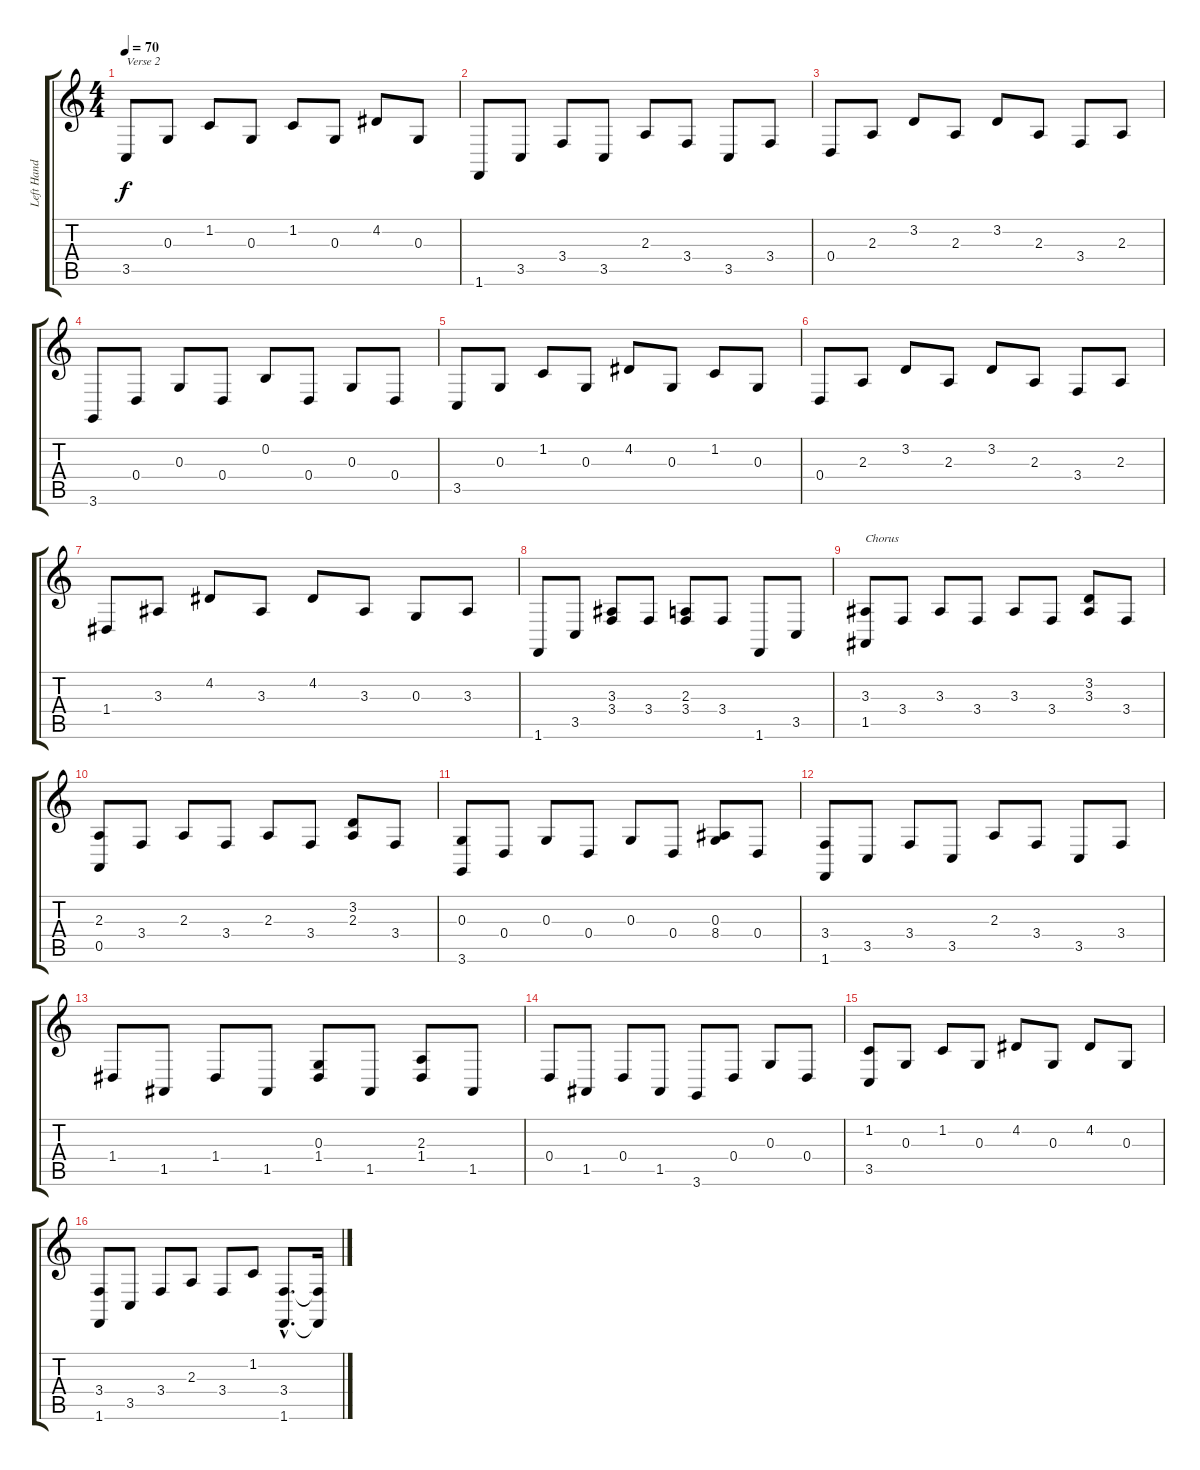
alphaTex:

\track ("Left Hand" "Left Hand") {instrument acousticgrandpiano}
\staff {score tabs}
\tuning (E4 B3 G3 D3 A2 E2) {hide}
\ts (4 4)
\tempo 70
\clef g2
\ks c
3.5.8{txt "Verse 2" dy f} 0.3.8 1.2.8 0.3.8 1.2.8 0.3.8 4.2.8 0.3.8 |
1.6.8 3.5.8 3.4.8 3.5.8 2.3.8 3.4.8 3.5.8 3.4.8 |
0.4.8 2.3.8 3.2.8 2.3.8 3.2.8 2.3.8 3.4.8 2.3.8 |
3.6.8 0.4.8 0.3.8 0.4.8 0.2.8 0.4.8 0.3.8 0.4.8 |
3.5.8 0.3.8 1.2.8 0.3.8 4.2.8 0.3.8 1.2.8 0.3.8 |
0.4.8 2.3.8 3.2.8 2.3.8 3.2.8 2.3.8 3.4.8 2.3.8 |
1.4.8 3.3.8 4.2.8 3.3.8 4.2.8 3.3.8 0.3.8 3.3.8 |
1.6.8 3.5.8 (3.3 3.4).8 3.4.8 (2.3 3.4).8 3.4.8 1.6.8 3.5.8 |
(3.3 1.5).8{txt "Chorus"} 3.4.8 3.3.8 3.4.8 3.3.8 3.4.8 (3.2 3.3).8 3.4.8 |
(2.3 0.5).8 3.4.8 2.3.8 3.4.8 2.3.8 3.4.8 (3.2 2.3).8 3.4.8 |
(0.3 3.6).8 0.4.8 0.3.8 0.4.8 0.3.8 0.4.8 (0.3 8.4).8 0.4.8 |
(3.4 1.6).8 3.5.8 3.4.8 3.5.8 2.3.8 3.4.8 3.5.8 3.4.8 |
1.4.8 1.5.8 1.4.8 1.5.8 (0.3 1.4).8 1.5.8 (2.3 1.4).8 1.5.8 |
0.4.8 1.5.8 0.4.8 1.5.8 3.6.8 0.4.8 0.3.8 0.4.8 |
(1.2 3.5).8 0.3.8 1.2.8 0.3.8 4.2.8 0.3.8 4.2.8 0.3.8 |
(3.4 1.6).8 3.5.8 3.4.8 2.3.8 3.4.8 1.2.8 (3.4{hac} 1.6{hac}).8{d} (3.4{t} 1.6{t}).16
